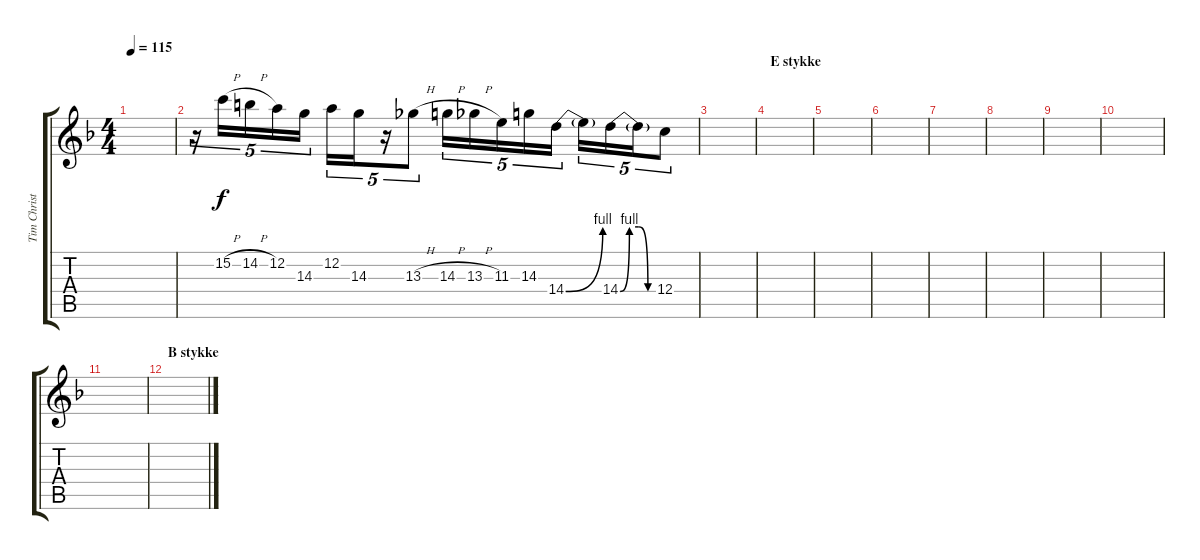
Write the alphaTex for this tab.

\track ("Tim Christensen (Guitar 2)" "Tim Christ") {instrument overdrivenguitar}
\staff {score tabs}
\tuning (D4 A3 F3 C3 G2 D2) {hide}
\ts (4 4)
\tempo 115
\clef g2
\ks f
|
r.16{tu (5 4)} 15.2{h}.16{tu (5 4)} 14.2{h}.16{tu (5 4)} 12.2.16{tu (5 4)} 14.3.16{tu (5 4)} 12.2.16{tu (5 4)} 14.3.16{tu (5 4)} r.16{tu (5 4)} 13.3{h}.8{tu (5 4)} 14.3{h}.16{tu (5 4)} 13.3{h}.16{tu (5 4)} 11.3.16{tu (5 4)} 14.3.16{tu (5 4)} 14.4{be (bend 0 0 60 4)}.16{tu (5 4)} 14.4{t}.16{tu (5 4)} 14.4{be (custom 0 0 15 4 30 4 45 0 60 0)}.16{tu (5 4)} 14.4{t}.16{tu (5 4)} 12.4.8{tu (5 4)} |
|
\section ("" "E stykke")
|
|
|
|
|
|
|
|
\section ("" "B stykke")
